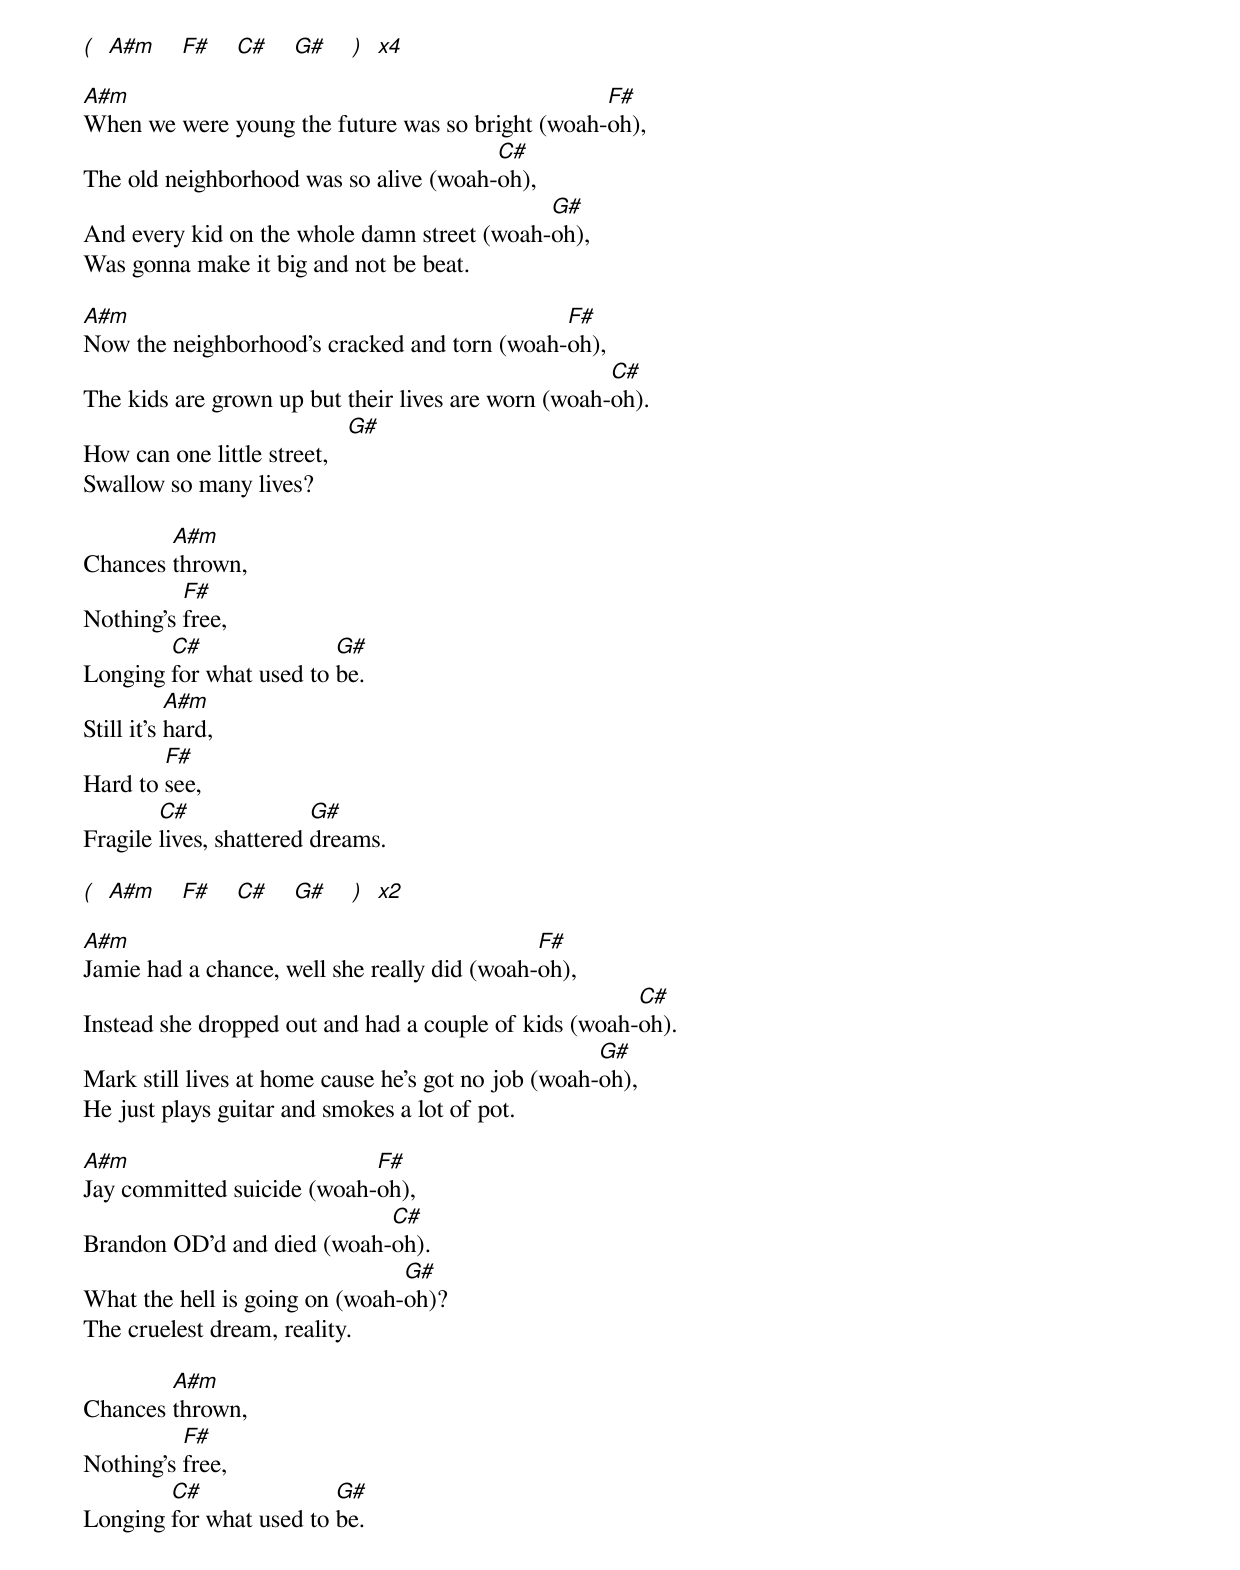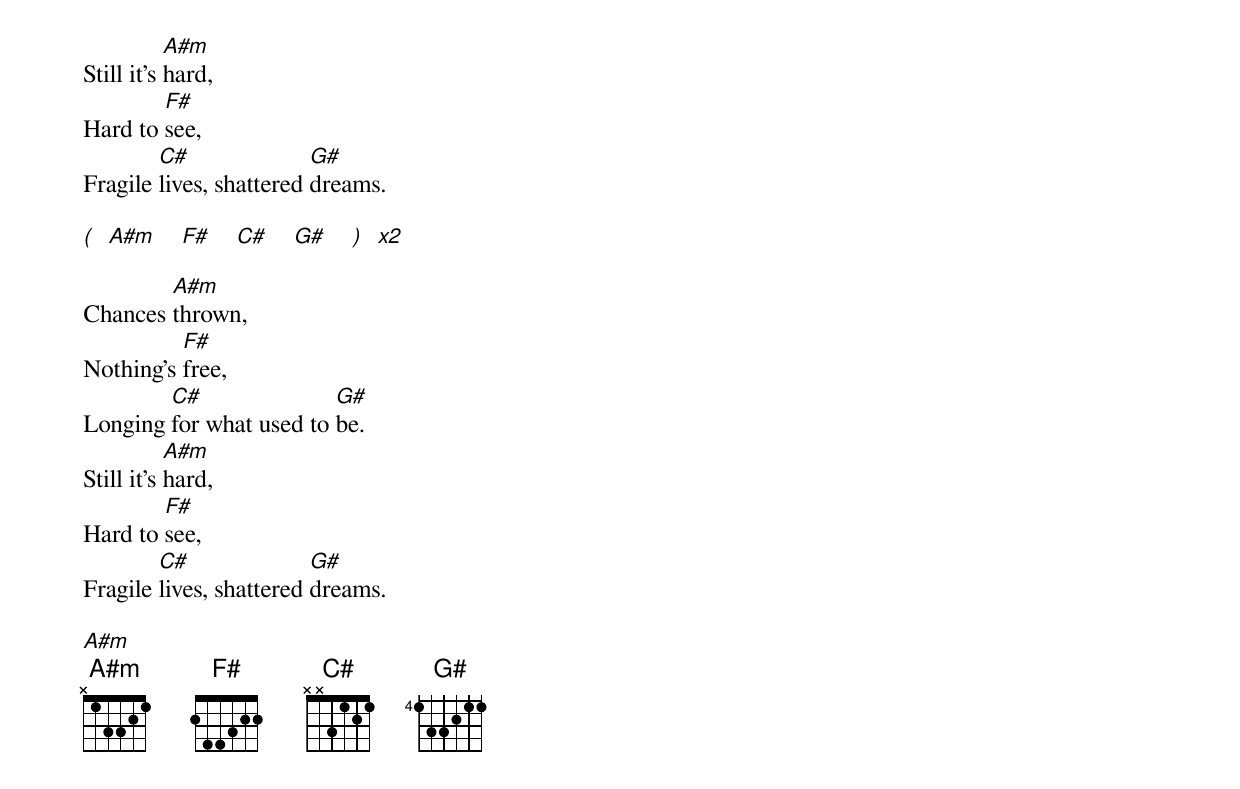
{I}
[(]  [A#m]    [F#]    [C#]    [G#]    [)]  [x4]

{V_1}
[A#m]When we were young the future was so bright (woah-[F#]oh),
The old neighborhood was so alive (woah-[C#]oh),
And every kid on the whole damn street (woah-[G#]oh),
Was gonna make it big and not be beat.

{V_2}
[A#m]Now the neighborhood's cracked and torn (woah-[F#]oh),
The kids are grown up but their lives are worn (woah-[C#]oh).
How can one little street,   [G#]
Swallow so many lives?

{C}
Chances [A#m]thrown,
Nothing's [F#]free,
Longing [C#]for what used to [G#]be.
Still it's [A#m]hard,
Hard to [F#]see,
Fragile [C#]lives, shattered [G#]dreams.

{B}
[(]  [A#m]    [F#]    [C#]    [G#]    [)]  [x2]

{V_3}
[A#m]Jamie had a chance, well she really did (woah-[F#]oh),
Instead she dropped out and had a couple of kids (woah-[C#]oh).
Mark still lives at home cause he's got no job (woah-[G#]oh),
He just plays guitar and smokes a lot of pot.

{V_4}
[A#m]Jay committed suicide (woah-[F#]oh),
Brandon OD'd and died (woah-[C#]oh).
What the hell is going on (woah-[G#]oh)?
The cruelest dream, reality.

{C}
Chances [A#m]thrown,
Nothing's [F#]free,
Longing [C#]for what used to [G#]be.
Still it's [A#m]hard,
Hard to [F#]see,
Fragile [C#]lives, shattered [G#]dreams.

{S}
[(]  [A#m]    [F#]    [C#]    [G#]    [)]  [x2]

{C}
Chances [A#m]thrown,
Nothing's [F#]free,
Longing [C#]for what used to [G#]be.
Still it's [A#m]hard,
Hard to [F#]see,
Fragile [C#]lives, shattered [G#]dreams.

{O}
[A#m]
